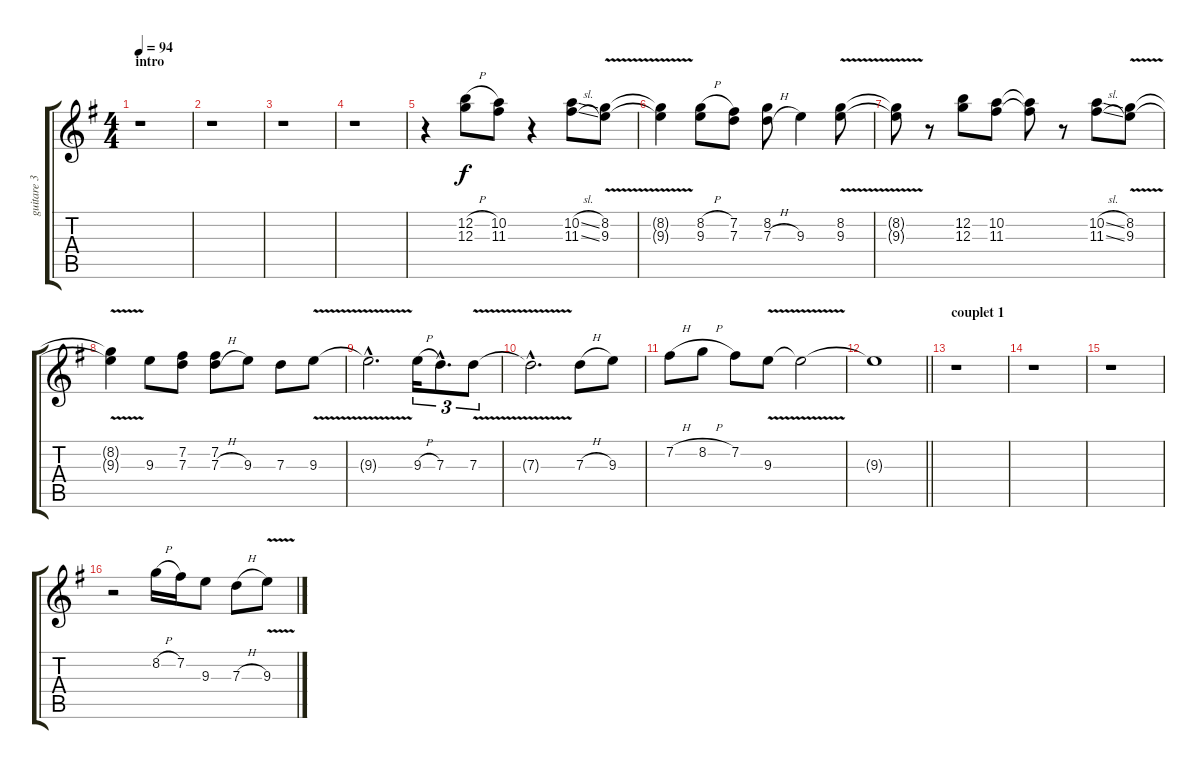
\track ("guitare 3" "guitare 3") {instrument distortionguitar}
\staff {score tabs}
\tuning (E4 B3 G3 D3 A2 E2) {hide}
\ts (4 4)
\section ("" "intro")
\tempo 94
\clef g2
\ks eminor
r.1{dy f instrument distortionguitar} |
r.1 |
r.1 |
r.1 |
r.4 (12.2{h} 12.3).8 (10.2 11.3).8 r.4 (10.2{sl} 11.3{sl}).8 (8.2{v} 9.3{v}).8 |
(8.2{t} 9.3{t}).4 (8.2{h} 9.3).8 (7.2 7.3).8 (8.2 7.3{h}).8 9.3.4 (8.2{v} 9.3{v}).8 |
(8.2{t} 9.3{t}).8 r.8 (12.2 12.3).8 (10.2 11.3).8 (10.2{t} 11.3{t}).8 r.8 (10.2{sl} 11.3{sl}).8 (8.2{v} 9.3{v}).8 |
(8.2{t} 9.3{t}).4 9.3.8 (7.2 7.3).8 (7.2 7.3{h}).8 9.3.8 7.3.8 9.3{v}.8 |
9.3{hac t}.2{d} 9.3{h}.16{tu (3 2)} 7.3{hac}.8{d tu (3 2)} 7.3{v}.8{tu (3 2)} |
7.3{hac t}.2{d} 7.3{h}.8 9.3.8 |
7.2{h}.8 8.2{h}.8 7.2.8 9.3{v}.8 9.3{t}.2 |
\barLineRight lightlight
9.3{t}.1 |
\section ("" "couplet 1")
r.1 |
r.1 |
r.1 |
r.2 8.2{h}.16 7.2.16 9.3.8 7.3{h}.8 9.3{v}.8
